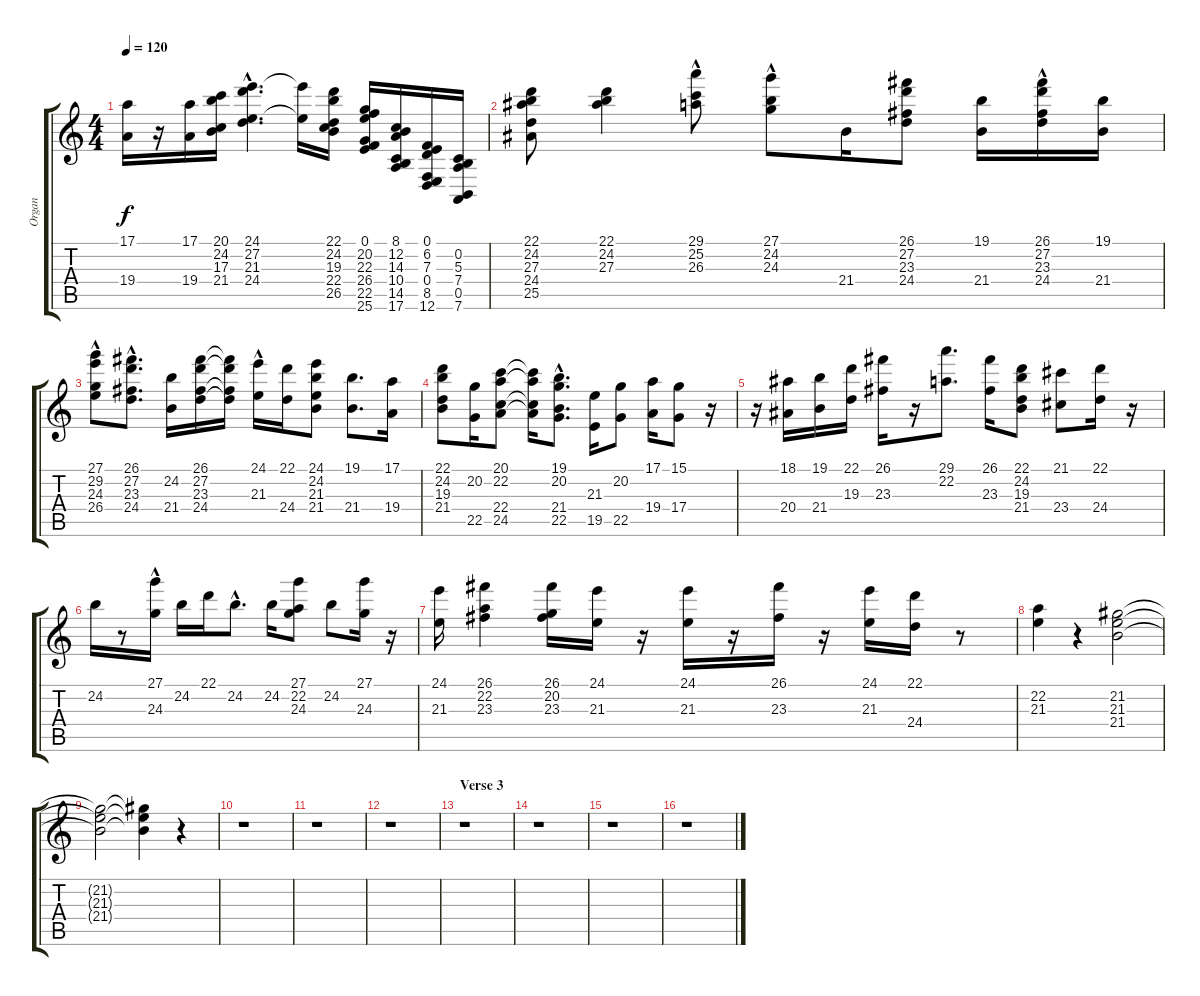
\track ("Organ" "Organ") {instrument rockorgan}
\staff {score tabs}
\tuning (E4 B3 G3 D3 A2 E2) {hide}
\ts (4 4)
\tempo 120
\clef g2
\ks c
(17.1 19.4).16{dy f} r.16 (17.1 19.4).16 (20.1 24.2 17.3 21.4).16 (24.1{hac} 27.2 21.3{hac} 24.4).4{d} (24.1{t} 21.3{t}).16 (22.1 24.2 19.3 22.4 26.5).16 (0.1 20.2 22.3 26.4 22.5 25.6).16 (8.1 12.2 14.3 10.4 14.5 17.6).16 (0.1 6.2 7.3 0.4 8.5 12.6).16 (0.2 5.3 7.4 0.5 7.6).16 |
(22.1 24.2 27.3 24.4 25.5).8 (22.1 24.2 27.3).4 (29.1{hac} 25.2 26.3{hac}).8 (27.1{hac} 24.2{hac} 24.3{hac}).8 21.4.16 (26.1 27.2 23.3 24.4).8 (19.1 21.4).16 (26.1{hac} 27.2{hac} 23.3{hac} 24.4{hac}).16 (19.1 21.4).16 |
(27.1 29.2{hac} 24.3 26.4{hac}).8 (26.1{hac} 27.2 23.3{hac} 24.4).8{d} (24.2 21.4).16 (26.1 27.2 23.3 24.4).16 (26.1{t} 27.2{t} 23.3{t} 24.4{t}).16 (24.1{hac} 21.3{hac}).16 (22.1 24.4).16 (24.1 24.2 21.3 21.4).8 (19.1 21.4).8{d} (17.1 19.4).16 |
(22.1 24.2 19.3 21.4).8 (20.2 22.5).16 (20.1 22.2 22.4 24.5).8 (20.1{t} 22.2{t} 22.4{t} 24.5{t}).16 (19.1 20.2{hac} 21.4 22.5{hac}).8{d} (21.3 19.5).16 (20.2 22.5).8 (17.1 19.4).16 (15.1 17.4).8 r.16 |
r.16 (18.1 20.4).16 (19.1 21.4).16 (22.1 19.3).16 (26.1 23.3).16 r.16 (29.1 22.2).8{d} (26.1 23.3).16 (22.1 24.2 19.3 21.4).8 (21.1 23.4).8 (22.1 24.4).16 r.16 |
24.2.16 r.8 (27.1{hac} 24.3{hac}).16 24.2.16 22.1.16 24.2{hac}.8{d} 24.2.16 (27.1 22.2 24.3).8 24.2.8 (27.1 24.3).16 r.16 |
(24.1 21.3).16 (26.1 22.2 23.3).4 (26.1 20.2 23.3).16 (24.1 21.3).16 r.16 (24.1 21.3).16 r.16 (26.1 23.3).16 r.16 (24.1 21.3).16 (22.1 24.4).16 r.8 |
(22.2 21.3).4 r.4 (21.2 21.3 21.4).2 |
(21.2{t} 21.3{t} 21.4{t}).2 (21.2{t} 21.3{t} 21.4{t}).4 r.4 |
r.1 |
r.1 |
r.1 |
\section ("" "Verse 3")
r.1 |
r.1 |
r.1 |
r.1
